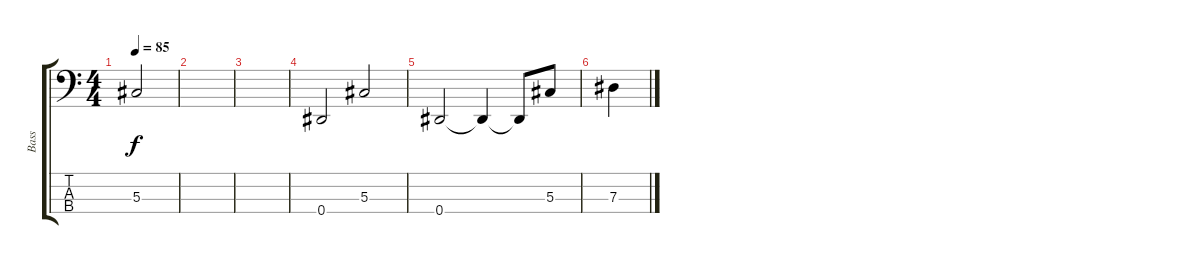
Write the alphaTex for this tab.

\track ("Bass" "Bass") {instrument electricbassfinger}
\staff {score tabs}
\tuning (Gb2 Db2 Ab1 Eb1) {hide}
\ts (4 4)
\tempo 85
\clef f4
\ks c
5.3.2{dy f} |
|
|
0.4.2 5.3.2 |
0.4.2 0.4{t}.4 0.4{t}.8 5.3.8 |
7.3.4
